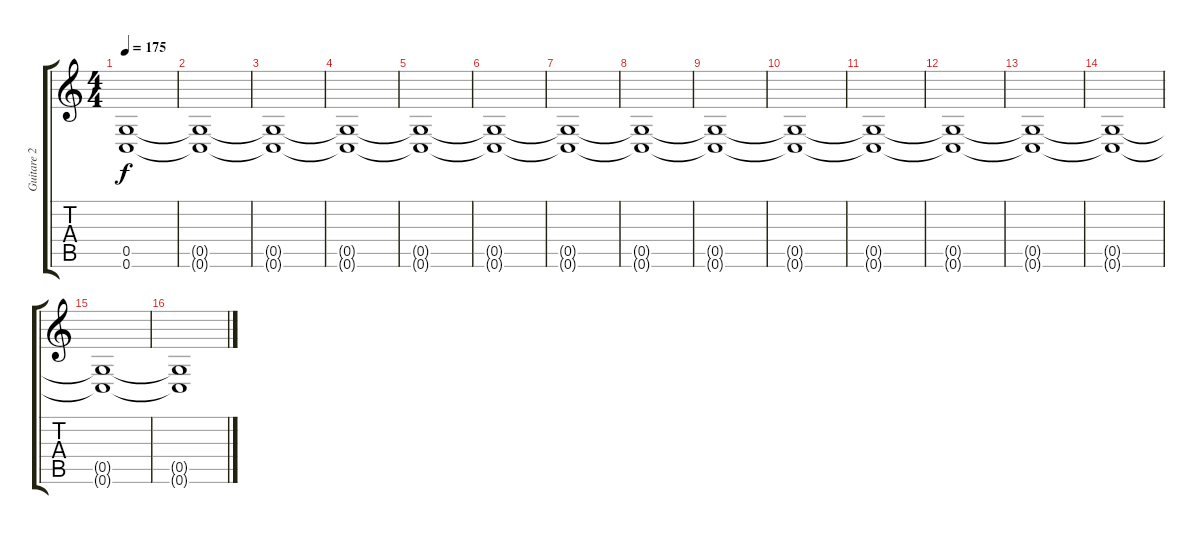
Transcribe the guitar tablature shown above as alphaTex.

\track ("Guitare 2" "Guitare 2") {instrument distortionguitar}
\staff {score tabs}
\tuning (D4 A3 F3 C3 G2 C2) {hide}
\ts (4 4)
\tempo 175
\clef g2
\ks c
(0.5{t} 0.6{t}).1{dy f} |
(0.5{t} 0.6{t}).1 |
(0.5{t} 0.6{t}).1 |
(0.5{t} 0.6{t}).1 |
(0.5{t} 0.6{t}).1 |
(0.5{t} 0.6{t}).1 |
(0.5{t} 0.6{t}).1 |
(0.5{t} 0.6{t}).1{volume 0} |
(0.5{t} 0.6{t}).1 |
(0.5{t} 0.6{t}).1 |
(0.5{t} 0.6{t}).1 |
(0.5{t} 0.6{t}).1 |
(0.5{t} 0.6{t}).1 |
(0.5{t} 0.6{t}).1 |
(0.5{t} 0.6{t}).1 |
(0.5{t} 0.6{t}).1
